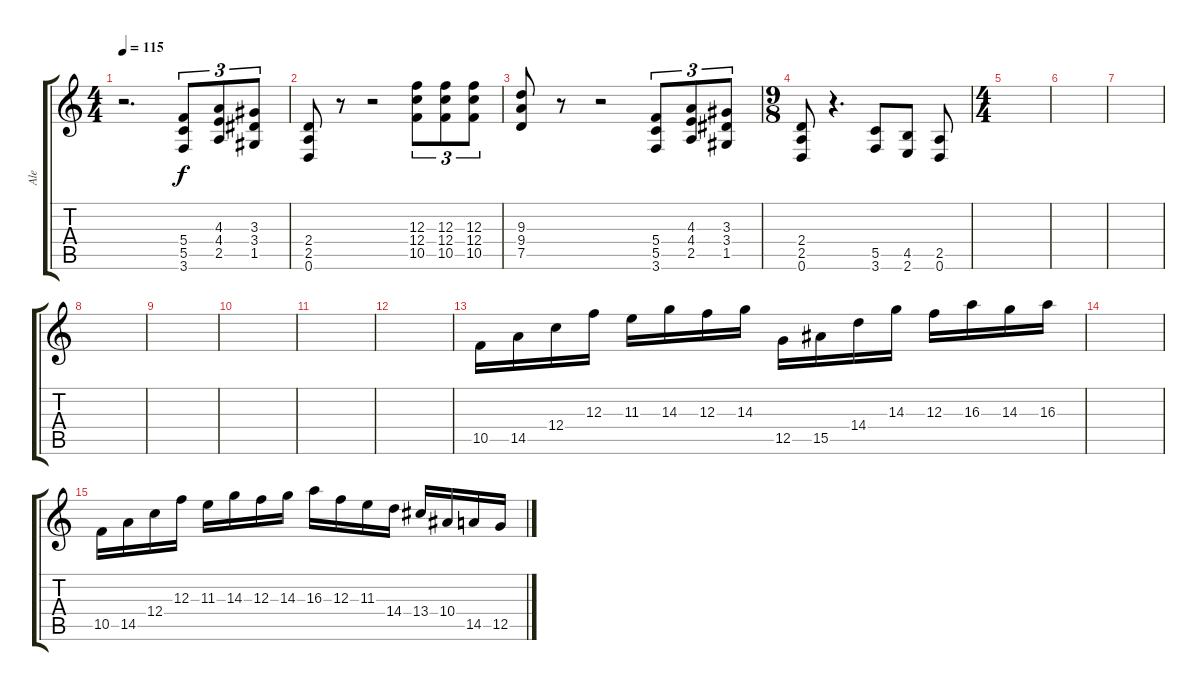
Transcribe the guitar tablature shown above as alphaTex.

\track ("Ale" "Ale") {instrument distortionguitar}
\staff {score tabs}
\tuning (D4 A3 F3 C3 G2 D2) {hide}
\ts (4 4)
\tempo 115
\clef g2
\ks c
r.2{d dy f instrument distortionguitar} (5.4 5.5 3.6).8{tu (3 2) volume 15} (4.3 4.4 2.5).8{tu (3 2)} (3.3 3.4 1.5).8{tu (3 2)} |
(2.4 2.5 0.6).8 r.8 r.2 (12.3 12.4 10.5).8{tu (3 2) volume 15} (12.3 12.4 10.5).8{tu (3 2)} (12.3 12.4 10.5).8{tu (3 2)} |
(9.3 9.4 7.5).8 r.8 r.2 (5.4 5.5 3.6).8{tu (3 2) volume 15} (4.3 4.4 2.5).8{tu (3 2)} (3.3 3.4 1.5).8{tu (3 2)} |
\ts (9 8)
(2.4 2.5 0.6).8 r.4{d} (5.5 3.6).8 (4.5 2.6).8 (2.5 0.6).8 |
\ts (4 4)
|
|
|
|
|
|
|
|
10.5.16 14.5.16 12.4.16 12.3.16 11.3.16 14.3.16 12.3.16 14.3.16 12.5.16 15.5.16 14.4.16 14.3.16 12.3.16 16.3.16 14.3.16 16.3.16 |
|
10.5.16 14.5.16 12.4.16 12.3.16 11.3.16 14.3.16 12.3.16 14.3.16 16.3.16 12.3.16 11.3.16 14.4.16 13.4.16 10.4.16 14.5.16 12.5.16
